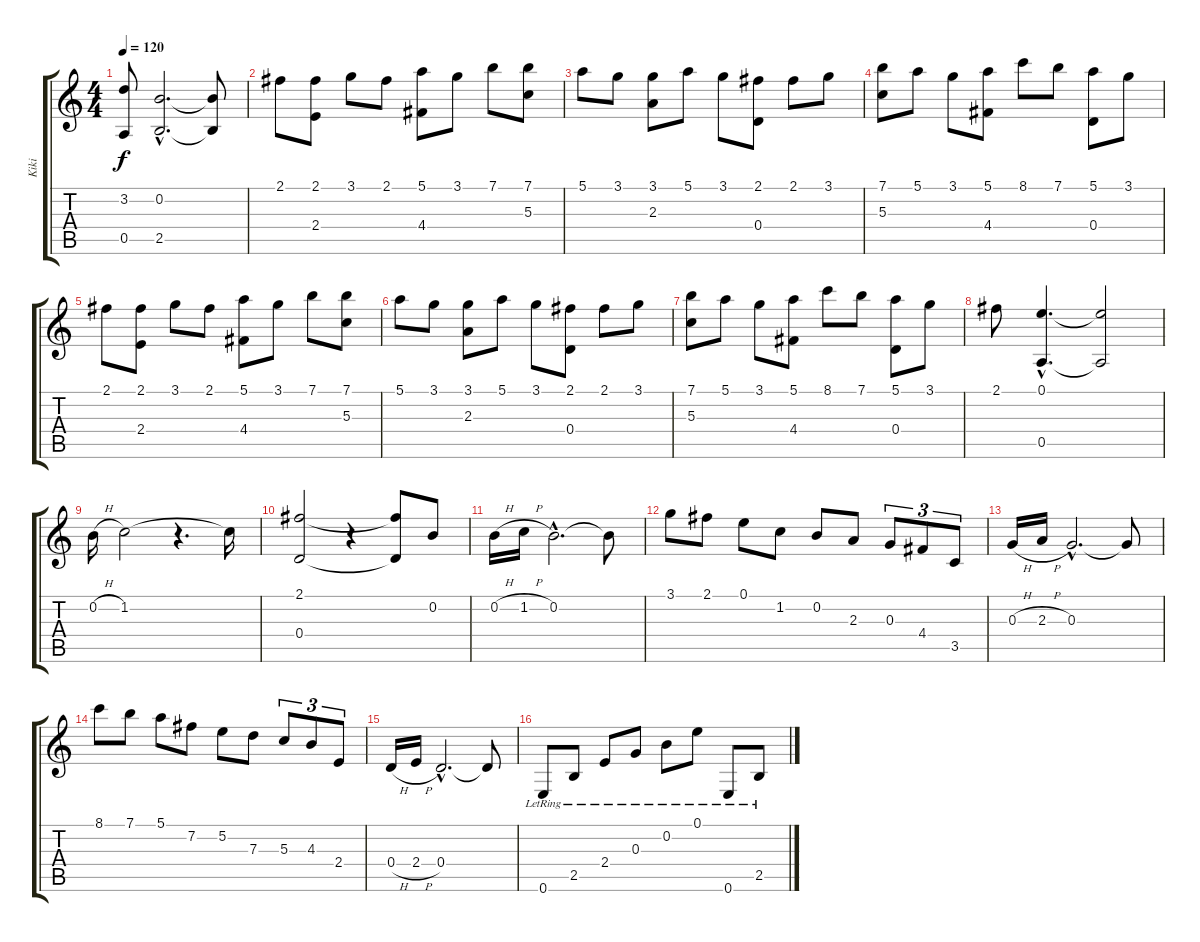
\track ("Kiki" "Kiki") {instrument acousticguitarnylon}
\staff {score tabs}
\tuning (E4 B3 G3 D3 A2 E2) {hide}
\ts (4 4)
\tempo 120
\clef g2
\ks c
(3.2 0.5).8{dy f} (0.2{hac} 2.5{hac}).2{d} (0.2{t} 2.5{t}).8 |
2.1.8 (2.1 2.4).8 3.1.8 2.1.8 (5.1 4.4).8 3.1.8 7.1.8 (7.1 5.3).8 |
5.1.8 3.1.8 (3.1 2.3).8 5.1.8 3.1.8 (2.1 0.4).8 2.1.8 3.1.8 |
(7.1 5.3).8 5.1.8 3.1.8 (5.1 4.4).8 8.1.8 7.1.8 (5.1 0.4).8 3.1.8 |
2.1.8 (2.1 2.4).8 3.1.8 2.1.8 (5.1 4.4).8 3.1.8 7.1.8 (7.1 5.3).8 |
5.1.8 3.1.8 (3.1 2.3).8 5.1.8 3.1.8 (2.1 0.4).8 2.1.8 3.1.8 |
(7.1 5.3).8 5.1.8 3.1.8 (5.1 4.4).8 8.1.8 7.1.8 (5.1 0.4).8 3.1.8 |
2.1.8 (0.1{hac} 0.5{hac}).4{d} (0.1{t} 0.5{t}).2 |
0.2{h}.16 1.2.2 r.4{d} 1.2{t}.16 |
(2.1 0.4).2 r.4 (2.1{t} 0.4{t}).8 0.2.8 |
0.2{h}.16 1.2{h}.16 0.2{hac}.2{d} 0.2{t}.8 |
3.1.8 2.1.8 0.1.8 1.2.8 0.2.8 2.3.8 0.3.8{tu (3 2)} 4.4.8{tu (3 2)} 3.5.8{tu (3 2)} |
0.3{h}.16 2.3{h}.16 0.3{hac}.2{d} 0.3{t}.8 |
8.1.8 7.1.8 5.1.8 7.2.8 5.2.8 7.3.8 5.3.8{tu (3 2)} 4.3.8{tu (3 2)} 2.4.8{tu (3 2)} |
0.4{h}.16 2.4{h}.16 0.4{hac}.2{d} 0.4{t}.8 |
0.6{lr}.8 2.5{lr}.8 2.4{lr}.8 0.3{lr}.8 0.2{lr}.8 0.1{lr}.8 0.6{lr}.8 2.5{lr}.8
